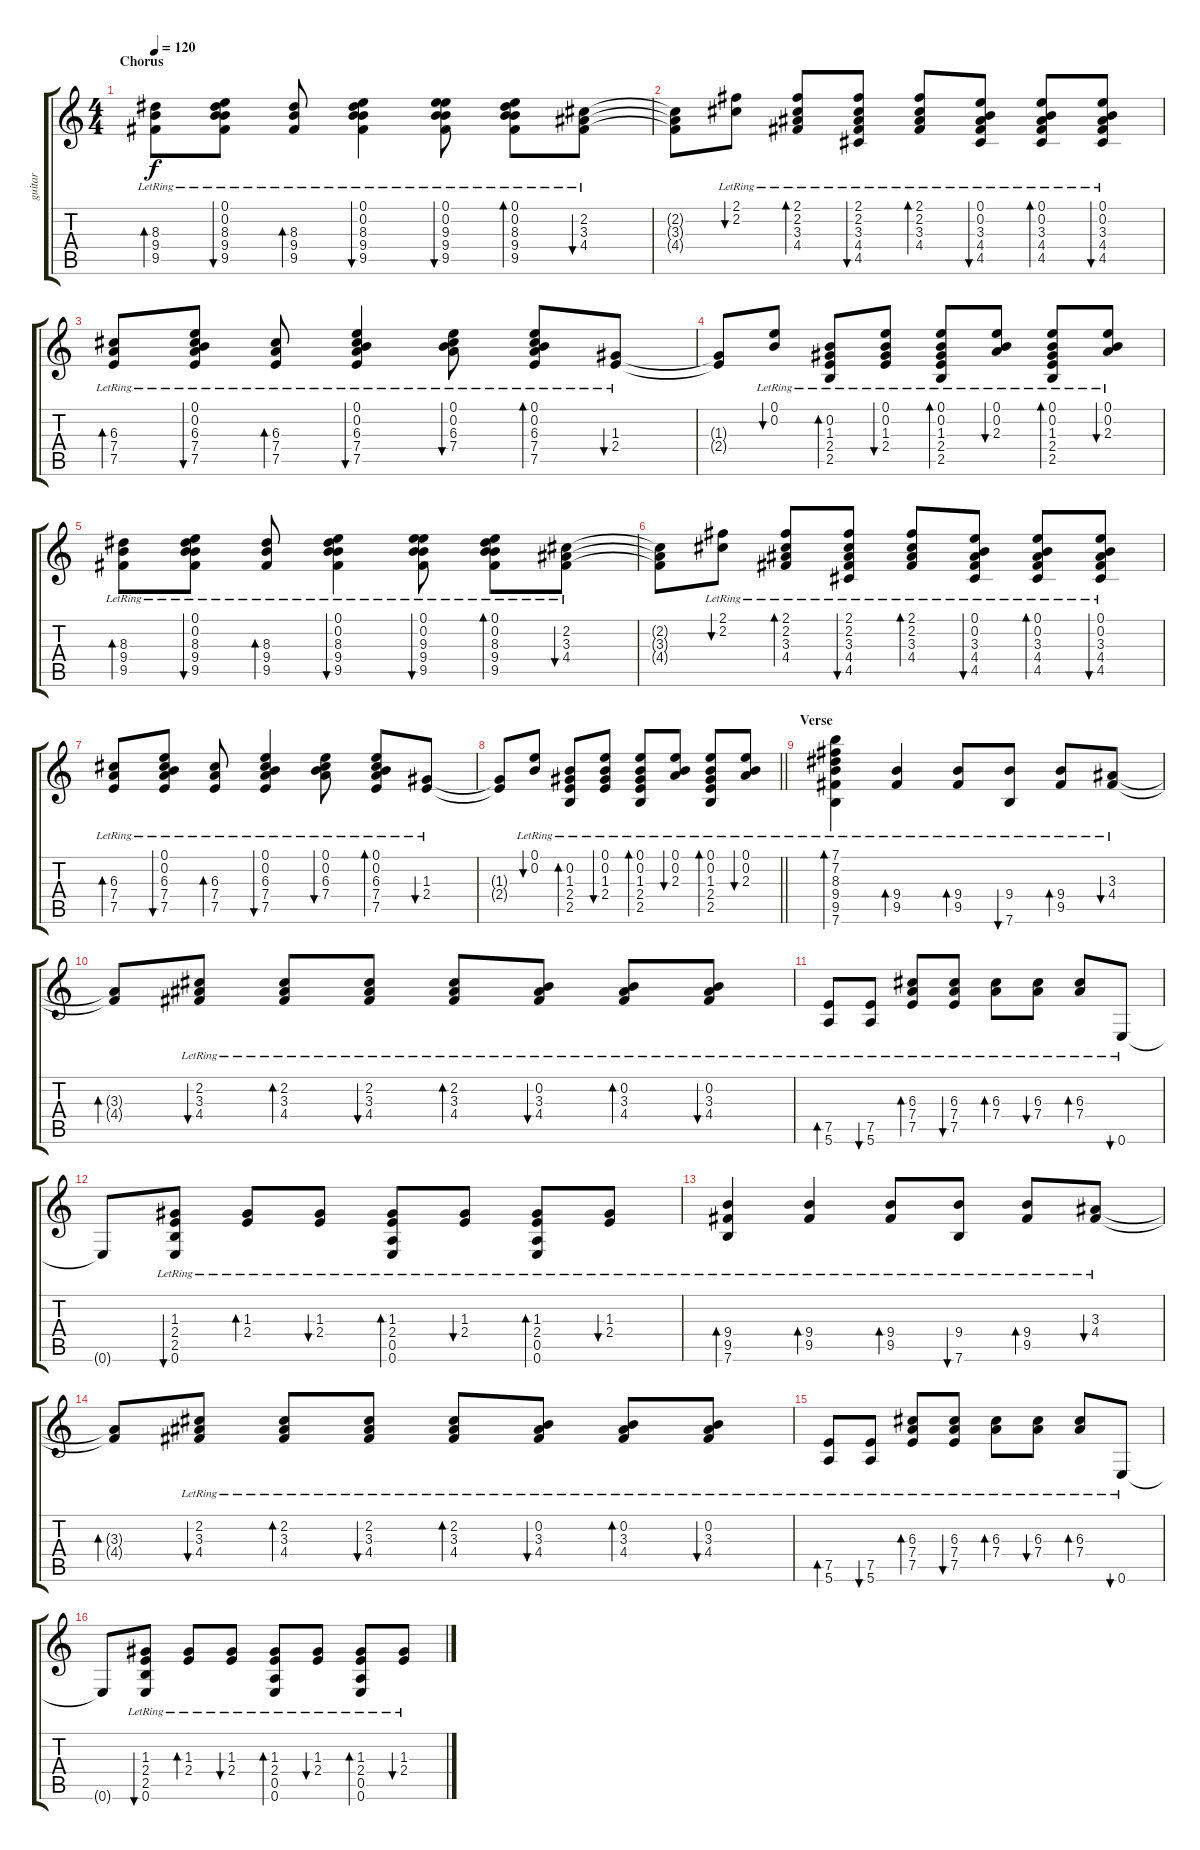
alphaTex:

\track ("guitar" "guitar") {instrument electricguitarclean}
\staff {score tabs}
\tuning (E4 B3 G3 D3 A2 E2) {hide}
\ts (4 4)
\section ("" "Chorus")
\tempo 120
\clef g2
\ks c
(8.3{lr} 9.4{lr} 9.5{lr}).8{bd 60 dy f} (0.1{lr} 0.2{lr} 8.3{lr} 9.4{lr} 9.5{lr}).8{bu 60} (8.3{lr} 9.4{lr} 9.5{lr}).8{bd 120} (0.1{lr} 0.2{lr} 8.3{lr} 9.4{lr} 9.5{lr}).4{bu 120} (0.1{lr} 0.2{lr} 9.3{lr} 9.4{lr} 9.5{lr}).8{bu 120} (0.1{lr} 0.2{lr} 8.3{lr} 9.4{lr} 9.5{lr}).8{bd 120} (2.2{lr} 3.3{lr} 4.4{lr}).8{bu 120} |
(2.2{t} 3.3{t} 4.4{t}).8 (2.1{lr} 2.2{lr}).8{bu 120} (2.1{lr} 2.2{lr} 3.3{lr} 4.4{lr}).8{bd 120} (2.1{lr} 2.2{lr} 3.3{lr} 4.4{lr} 4.5{lr}).8{bu 120} (2.1{lr} 2.2{lr} 3.3{lr} 4.4{lr}).8{bd 120} (0.1{lr} 0.2{lr} 3.3{lr} 4.4{lr} 4.5{lr}).8{bu 60} (0.1{lr} 0.2{lr} 3.3{lr} 4.4{lr} 4.5{lr}).8{bd 120} (0.1{lr} 0.2{lr} 3.3{lr} 4.4{lr} 4.5{lr}).8{bu 120} |
(6.3{lr} 7.4{lr} 7.5{lr}).8{bd 120} (0.1{lr} 0.2{lr} 6.3{lr} 7.4{lr} 7.5{lr}).8{bu 120} (6.3{lr} 7.4{lr} 7.5{lr}).8{bd 120} (0.1{lr} 0.2{lr} 6.3{lr} 7.4{lr} 7.5{lr}).4{bu 120} (0.1{lr} 0.2{lr} 6.3{lr} 7.4{lr}).8{bu 120} (0.1{lr} 0.2{lr} 6.3{lr} 7.4{lr} 7.5{lr}).8{bd 120} (1.3{lr} 2.4{lr}).8{bu 120} |
(1.3{t} 2.4{t}).8 (0.1{lr} 0.2{lr}).8{bu 120} (0.2{lr} 1.3{lr} 2.4{lr} 2.5{lr}).8{bd 120} (0.1{lr} 0.2{lr} 1.3{lr} 2.4{lr}).8{bu 120} (0.1{lr} 0.2{lr} 1.3{lr} 2.4{lr} 2.5{lr}).8{bd 120} (0.1{lr} 0.2{lr} 2.3{lr}).8{bu 120} (0.1{lr} 0.2{lr} 1.3{lr} 2.4{lr} 2.5{lr}).8{bd 120} (0.1{lr} 0.2{lr} 2.3{lr}).8{bu 120} |
(8.3{lr} 9.4{lr} 9.5{lr}).8{bd 60} (0.1{lr} 0.2{lr} 8.3{lr} 9.4{lr} 9.5{lr}).8{bu 60} (8.3{lr} 9.4{lr} 9.5{lr}).8{bd 120} (0.1{lr} 0.2{lr} 8.3{lr} 9.4{lr} 9.5{lr}).4{bu 120} (0.1{lr} 0.2{lr} 9.3{lr} 9.4{lr} 9.5{lr}).8{bu 120} (0.1{lr} 0.2{lr} 8.3{lr} 9.4{lr} 9.5{lr}).8{bd 120} (2.2{lr} 3.3{lr} 4.4{lr}).8{bu 120} |
(2.2{t} 3.3{t} 4.4{t}).8 (2.1{lr} 2.2{lr}).8{bu 120} (2.1{lr} 2.2{lr} 3.3{lr} 4.4{lr}).8{bd 120} (2.1{lr} 2.2{lr} 3.3{lr} 4.4{lr} 4.5{lr}).8{bu 120} (2.1{lr} 2.2{lr} 3.3{lr} 4.4{lr}).8{bd 120} (0.1{lr} 0.2{lr} 3.3{lr} 4.4{lr} 4.5{lr}).8{bu 60} (0.1{lr} 0.2{lr} 3.3{lr} 4.4{lr} 4.5{lr}).8{bd 120} (0.1{lr} 0.2{lr} 3.3{lr} 4.4{lr} 4.5{lr}).8{bu 120} |
(6.3{lr} 7.4{lr} 7.5{lr}).8{bd 120} (0.1{lr} 0.2{lr} 6.3{lr} 7.4{lr} 7.5{lr}).8{bu 120} (6.3{lr} 7.4{lr} 7.5{lr}).8{bd 120} (0.1{lr} 0.2{lr} 6.3{lr} 7.4{lr} 7.5{lr}).4{bu 120} (0.1{lr} 0.2{lr} 6.3{lr} 7.4{lr}).8{bu 120} (0.1{lr} 0.2{lr} 6.3{lr} 7.4{lr} 7.5{lr}).8{bd 120} (1.3{lr} 2.4{lr}).8{bu 120} |
\barLineRight lightlight
(1.3{t} 2.4{t}).8 (0.1{lr} 0.2{lr}).8{bu 120} (0.2{lr} 1.3{lr} 2.4{lr} 2.5{lr}).8{bd 120} (0.1{lr} 0.2{lr} 1.3{lr} 2.4{lr}).8{bu 120} (0.1{lr} 0.2{lr} 1.3{lr} 2.4{lr} 2.5{lr}).8{bd 120} (0.1{lr} 0.2{lr} 2.3{lr}).8{bu 120} (0.1{lr} 0.2{lr} 1.3{lr} 2.4{lr} 2.5{lr}).8{bd 120} (0.1{lr} 0.2{lr} 2.3{lr}).8{bu 120} |
\section ("" "Verse")
(7.1{lr} 7.2{lr} 8.3{lr} 9.4{lr} 9.5{lr} 7.6{lr}).4{bd 120} (9.4{lr} 9.5{lr}).4{bd 120} (9.4{lr} 9.5{lr}).8{bd 120} (9.4{lr} 7.6{lr}).8{bu 120} (9.4{lr} 9.5{lr}).8{bd 120} (3.3{lr} 4.4{lr}).8{bu 120} |
(3.3{t} 4.4{t}).8{bd 120} (2.2{lr} 3.3{lr} 4.4{lr}).8{bu 120} (2.2{lr} 3.3{lr} 4.4{lr}).8{bd 120} (2.2{lr} 3.3{lr} 4.4{lr}).8{bu 120} (2.2{lr} 3.3{lr} 4.4{lr}).8{bd 120} (0.2{lr} 3.3{lr} 4.4{lr}).8{bu 120} (0.2{lr} 3.3{lr} 4.4{lr}).8{bd 120} (0.2{lr} 3.3{lr} 4.4{lr}).8{bu 120} |
(7.5{lr} 5.6{lr}).8{bd 120} (7.5{lr} 5.6{lr}).8{bu 120} (6.3{lr} 7.4{lr} 7.5{lr}).8{bd 120} (6.3{lr} 7.4{lr} 7.5{lr}).8{bu 120} (6.3{lr} 7.4{lr}).8{bd 120} (6.3{lr} 7.4{lr}).8{bu 120} (6.3{lr} 7.4{lr}).8{bd 120} 0.6{lr}.8{bu 120} |
0.6{t}.8 (1.3{lr} 2.4{lr} 2.5{lr} 0.6{lr}).8{bu 120} (1.3{lr} 2.4{lr}).8{bd 120} (1.3{lr} 2.4{lr}).8{bu 120} (1.3{lr} 2.4{lr} 0.5{lr} 0.6{lr}).8{bd 120} (1.3{lr} 2.4{lr}).8{bu 120} (1.3{lr} 2.4{lr} 0.5{lr} 0.6{lr}).8{bd 120} (1.3{lr} 2.4{lr}).8{bu 120} |
(9.4{lr} 9.5{lr} 7.6{lr}).4{bd 120} (9.4{lr} 9.5{lr}).4{bd 120} (9.4{lr} 9.5{lr}).8{bd 120} (9.4{lr} 7.6{lr}).8{bu 120} (9.4{lr} 9.5{lr}).8{bd 120} (3.3{lr} 4.4{lr}).8{bu 120} |
(3.3{t} 4.4{t}).8{bd 120} (2.2{lr} 3.3{lr} 4.4{lr}).8{bu 120} (2.2{lr} 3.3{lr} 4.4{lr}).8{bd 120} (2.2{lr} 3.3{lr} 4.4{lr}).8{bu 120} (2.2{lr} 3.3{lr} 4.4{lr}).8{bd 120} (0.2{lr} 3.3{lr} 4.4{lr}).8{bu 120} (0.2{lr} 3.3{lr} 4.4{lr}).8{bd 120} (0.2{lr} 3.3{lr} 4.4{lr}).8{bu 120} |
(7.5{lr} 5.6{lr}).8{bd 120} (7.5{lr} 5.6{lr}).8{bu 120} (6.3{lr} 7.4{lr} 7.5{lr}).8{bd 120} (6.3{lr} 7.4{lr} 7.5{lr}).8{bu 120} (6.3{lr} 7.4{lr}).8{bd 120} (6.3{lr} 7.4{lr}).8{bu 120} (6.3{lr} 7.4{lr}).8{bd 120} 0.6{lr}.8{bu 120} |
0.6{t}.8 (1.3{lr} 2.4{lr} 2.5{lr} 0.6{lr}).8{bu 120} (1.3{lr} 2.4{lr}).8{bd 120} (1.3{lr} 2.4{lr}).8{bu 120} (1.3{lr} 2.4{lr} 0.5{lr} 0.6{lr}).8{bd 120} (1.3{lr} 2.4{lr}).8{bu 120} (1.3{lr} 2.4{lr} 0.5{lr} 0.6{lr}).8{bd 120} (1.3{lr} 2.4{lr}).8{bu 120}
